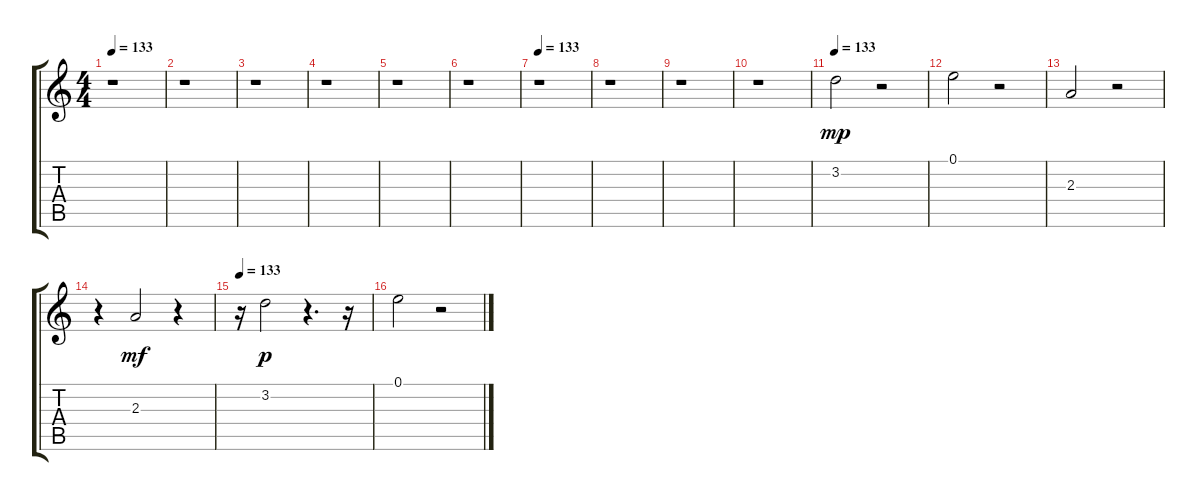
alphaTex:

\track "" {instrument electricbassfinger}
\staff {score tabs}
\tuning (E4 B3 G3 D3 A2 E2) {hide}
\ts (4 4)
\tempo 133
\clef g2
\ks c
r.1{dy mp instrument electricbassfinger} |
r.1 |
r.1 |
r.1 |
r.1 |
r.1 |
\tempo 133
r.1 |
r.1 |
r.1 |
r.1 |
\tempo 133
3.2.2 r.2 |
0.1.2 r.2 |
2.3.2 r.2 |
r.4 2.3.2{dy mf} r.4 |
\tempo 133
r.16 3.2.2{dy p} r.4{d} r.16 |
0.1.2 r.2
